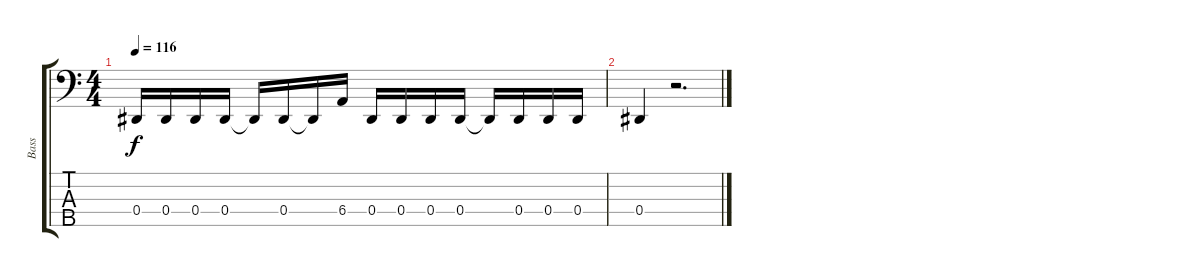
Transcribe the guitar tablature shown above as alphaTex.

\track ("Bass" "Bass") {instrument electricbassfinger}
\staff {score tabs}
\tuning (Gb2 Db2 Ab1 Eb1 Bb0) {hide}
\ts (4 4)
\tempo 116
\clef f4
\ks c
0.4.16{dy f} 0.4.16 0.4.16 0.4.16 0.4{t}.16 0.4.16 0.4{t}.16 6.4.16 0.4.16 0.4.16 0.4.16 0.4.16 0.4{t}.16 0.4.16 0.4.16 0.4.16 |
0.4.4 r.2{d}
